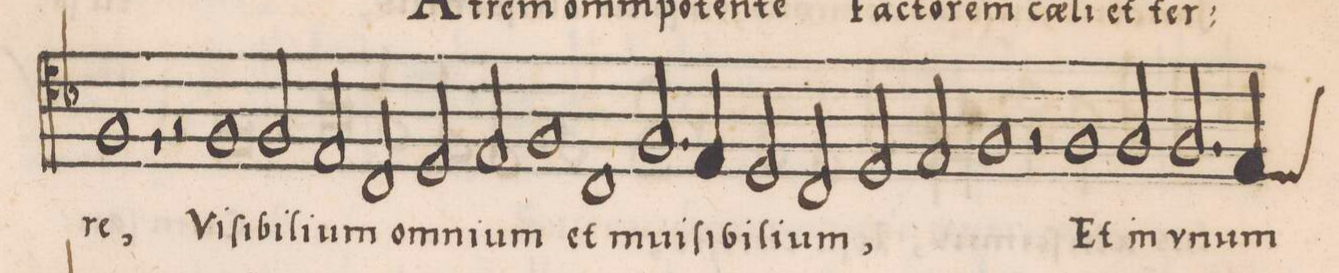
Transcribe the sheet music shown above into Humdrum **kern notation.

**kern	**text
*I"TENOR	*
*clefC4	*
*k[b-]	*
*M2/1	*
1F	-re,
1r	.
=9-	=9-
2r	.
1F	Vi-
2F/	-ſi-
=10-	=10-
2E/	bi-
2C/	-li-
2D/	-um
2E/	om-
=11-	=11-
1F	ni-
1C	-um,
=12-	=12-
2.F/	et
4E/	in-
2D/	-ui-
2C/	-ſi-
=13-	=13-
2D/	-bi-
2E/	-li-
1F	-um,
=14-	=14-
2r	.
1F	Et
2F/	in
=15-	=15-
2.F/	v-
*custos:D	*
4E/	-num
*-	*-
